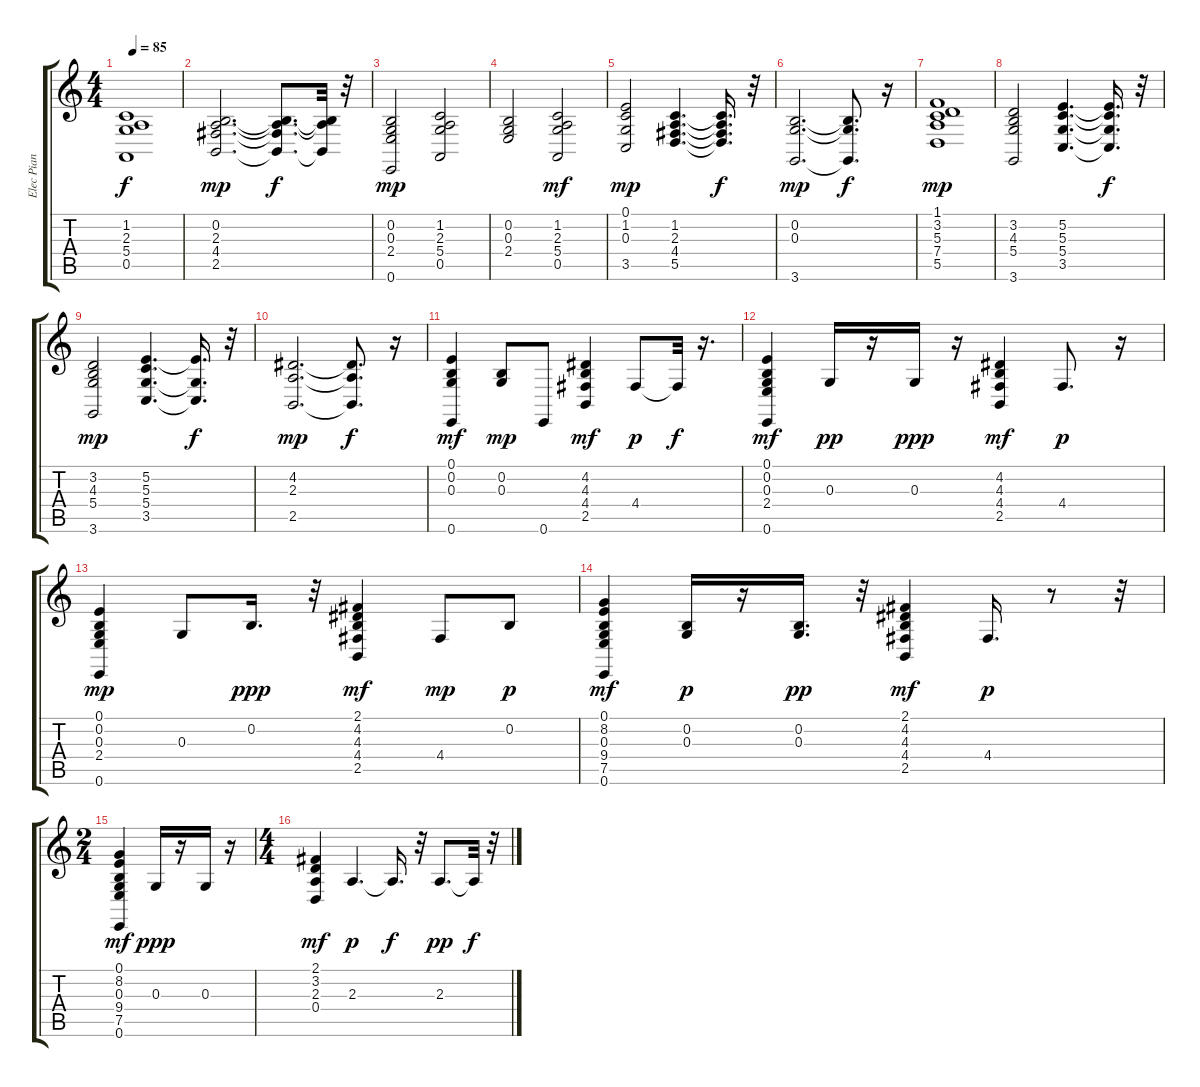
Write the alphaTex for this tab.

\track ("Elec Pian" "Elec Pian") {instrument electricpiano2}
\staff {score tabs}
\tuning (E4 B3 G3 D3 A2 E2) {hide}
\ts (4 4)
\tempo 85
\clef g2
\ks c
(1.2{t} 2.3{t} 5.4{t} 0.5{t}).1{dy f} |
(0.2 2.3 4.4 2.5).2{d dy mp} (0.2{t} 2.3{t} 4.4{t} 2.5{t}).8{d dy f} (0.2{t} 2.3{t} 2.5{t}).32 r.32 |
(0.2 0.3 2.4 0.6).2{dy mp} (1.2 2.3 5.4 0.5).2 |
(0.2 0.3 2.4).2 (1.2 2.3 5.4 0.5).2{dy mf} |
(0.1 1.2 0.3 3.5).2{dy mp} (1.2 2.3 4.4 5.5).4{d} (1.2{t} 2.3{t} 4.4{t} 5.5{t}).16{d dy f} r.32 |
(0.2 0.3 3.6).2{d dy mp} (0.2{t} 0.3{t} 3.6{t}).8{d dy f} r.16 |
(1.1 3.2 5.3 7.4 5.5).1{dy mp} |
(3.2 4.3 5.4 3.6).2 (5.2 5.3 5.4 3.5).4{d} (5.2{t} 5.3{t} 5.4{t} 3.5{t}).16{d dy f} r.32 |
(3.2 4.3 5.4 3.6).2{dy mp} (5.2 5.3 5.4 3.5).4{d} (5.2{t} 5.4{t} 3.5{t}).16{d dy f} r.32 |
(4.2 2.3 2.5).2{d dy mp} (4.2{t} 2.3{t} 2.5{t}).8{d dy f} r.16 |
(0.1 0.2 0.3 0.6).4{dy mf} (0.2 0.3).8{dy mp} 0.6.8 (4.2 4.3 4.4 2.5).4{dy mf} 4.4.8{dy p} 4.4{t}.32{dy f} r.16{d} |
(0.1 0.2 0.3 2.4 0.6).4{dy mf} 0.3.16{dy pp} r.16 0.3.16{dy ppp} r.16 (4.2 4.3 4.4 2.5).4{dy mf} 4.4.8{d dy p} r.16 |
(0.1 0.2 0.3 2.4 0.6).4{dy mp} 0.3.8 0.2.16{d dy ppp} r.32 (2.1 4.2 4.3 4.4 2.5).4{dy mf} 4.4.8{dy mp} 0.2.8{dy p} |
(0.1 8.2 0.3 9.4 7.5 0.6).4{dy mf} (0.2 0.3).16{dy p} r.16 (0.2 0.3).16{d dy pp} r.32 (2.1 4.2 4.3 4.4 2.5).4{dy mf} 4.4.16{d dy p} r.8 r.32 |
\ts (2 4)
(0.1 8.2 0.3 9.4 7.5 0.6).4{dy mf} 0.3.16{dy ppp} r.16 0.3.16 r.16 |
\ts (4 4)
(2.1 3.2 2.3 0.4).4{dy mf} 2.3.4{d dy p} 2.3{t}.16{d dy f} r.32 2.3.8{d dy pp} 2.3{t}.32{dy f} r.32
